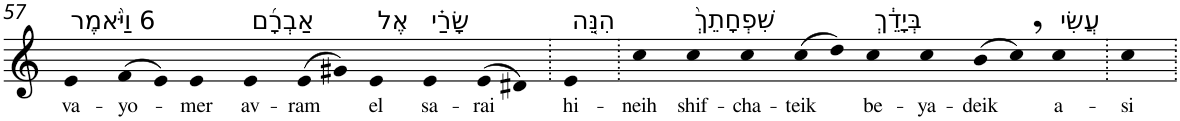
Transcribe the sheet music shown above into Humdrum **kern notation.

**kern	**text
*part1	*part1
*staff1	*staff1
*I"Piano	*
*I'Pno	*
!!LO:PB:g=z
*clefG2	*
*k[]	*
=57	=57
!LO:TX:a:t=6 וַיֹּ֨אמֶר	!
!	!LO:LY:b
4e	va-
!	!LO:LY:b
(>8f	-yo-
8e)	.
!	!LO:LY:b
4e	-mer
!LO:TX:a:t=אַבְרָ֜ם	!
!	!LO:LY:b
4e	av-
!	!LO:LY:b
(>8e	-ram
8g#X)	.
!LO:TX:a:t=אֶל	!
!	!LO:LY:b
4e	el
!LO:TX:a:t=שָׂרַ֗י	!
!	!LO:LY:b
4e	sa-
!	!LO:LY:b
(>8e	-rai
8d#X)	.
=58.	=58.
!LO:TX:a:t=הִנֵּ֤ה	!
!	!LO:LY:b
4e	hi-
=59.	=59.
!	!LO:LY:b
4cc	-neih
!LO:TX:a:t=שִׁפְחָתֵךְ֙	!
!	!LO:LY:b
4cc	shif-
!	!LO:LY:b
4cc	-cha-
!	!LO:LY:b
(>8cc	-teik
8dd)	.
!LO:TX:a:t=בְּיָדֵ֔ךְ	!
!	!LO:LY:b
4cc	be-
!	!LO:LY:b
4cc	-ya-
!	!LO:LY:b
(>8b	-deik
8cc,)	.
!LO:TX:a:t=עֲשִׂי	!
!	!LO:LY:b
4cc	a-
=60.	=60.
!	!LO:LY:b
4cc	-si
=.	=.
*-	*-
